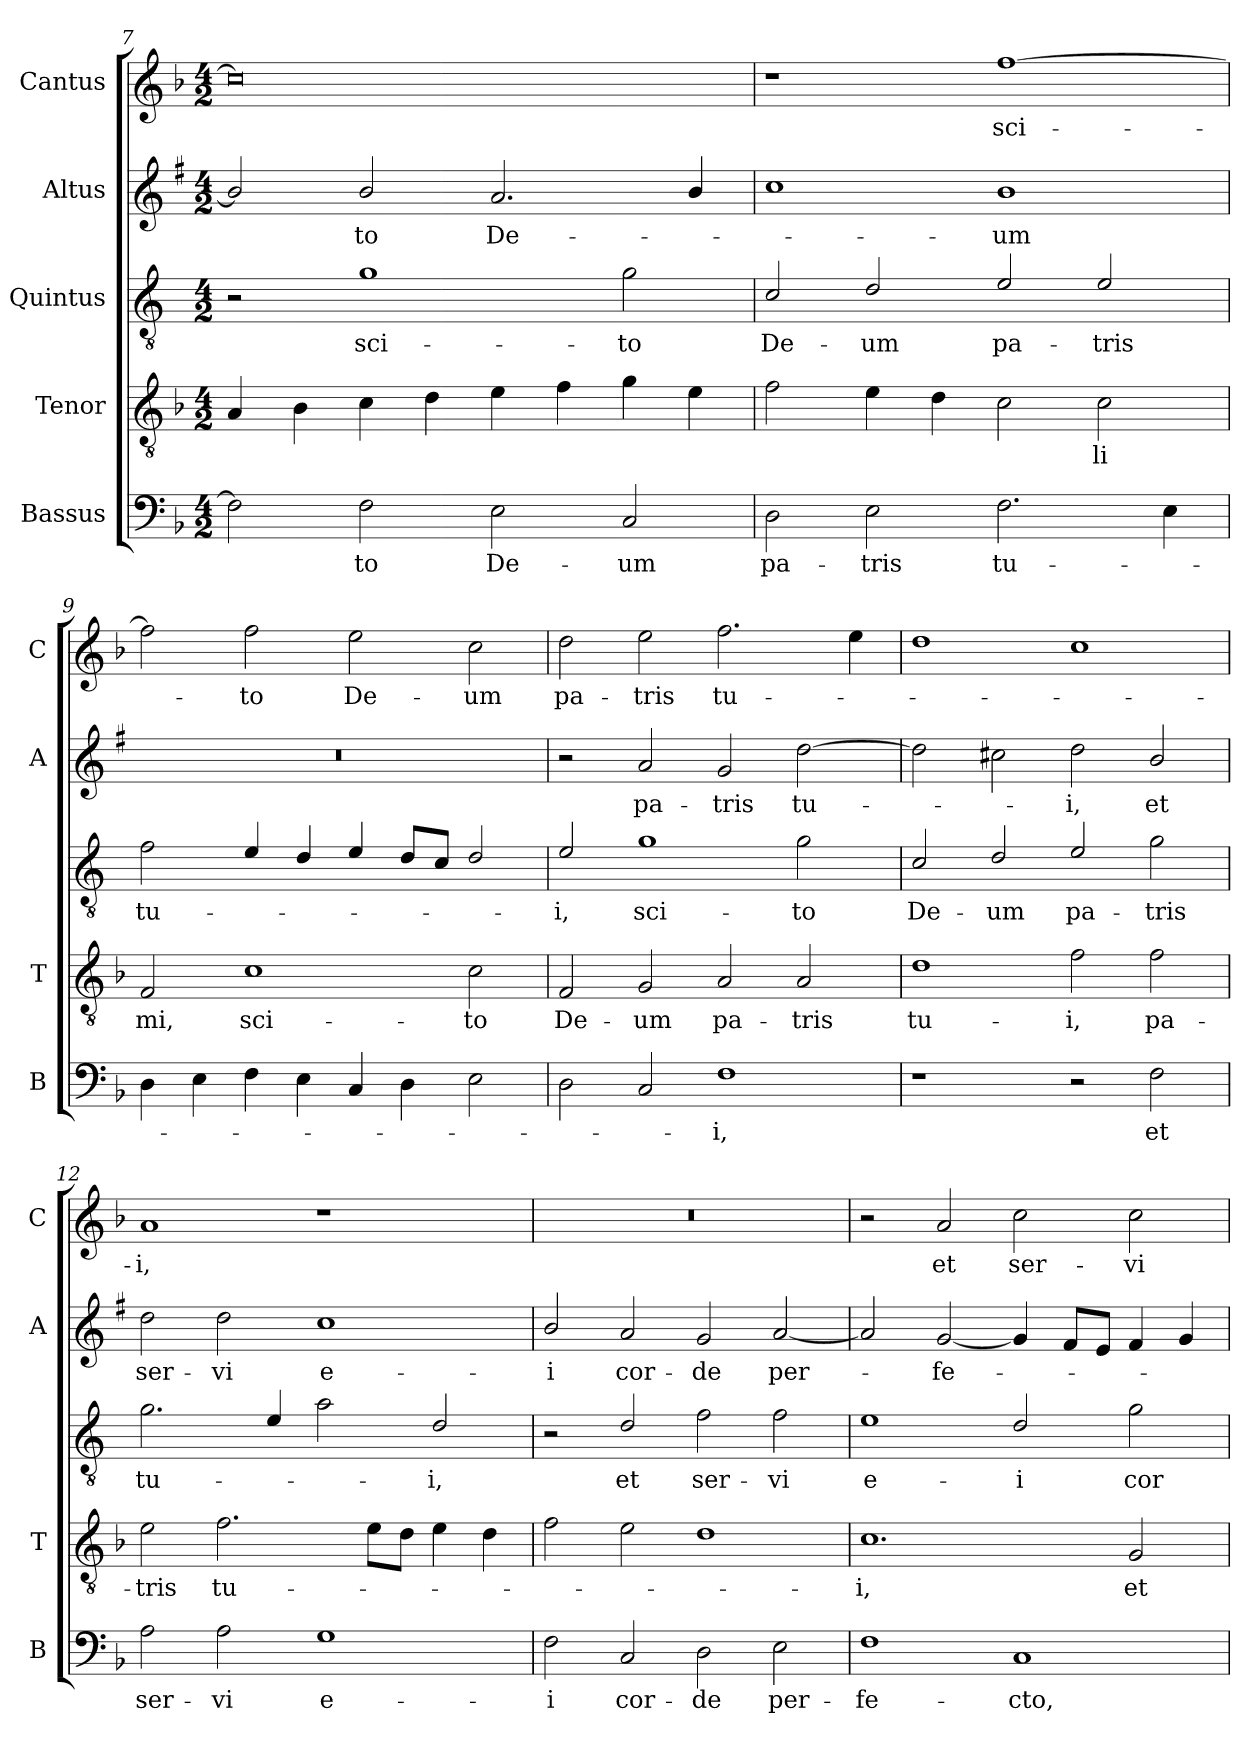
**kern	**text	**kern	**text	**kern	**text	**kern	**text	**kern	**text
*part5	*part5	*part4	*part4	*part3	*part3	*part2	*part2	*part1	*part1
*staff5	*staff5	*staff4	*staff4	*staff3	*staff3	*staff2	*staff2	*staff1	*staff1
*I"Bassus	*	*I"Tenor	*	*I"Quintus	*	*I"Altus	*	*I"Cantus	*
*I'B	*	*I'T	*	*	*	*I'A	*	*I'C	*
*clefF4	*	*clefGv2	*	*clefGv2	*	*clefG2	*	*clefG2	*
*	*	*	*	*ITrd4c7	*	*ITrd1c2	*	*	*
*k[b-]	*	*k[b-]	*	*k[b-]	*	*k[b-]	*	*k[b-]	*
*F:	*	*F:	*	*F:	*	*F:	*	*F:	*
*M4/2	*	*M4/2	*	*M4/2	*	*M4/2	*	*M4/2	*
=7	=7	=7	=7	=7	=7	=7	=7	=7	=7
2F\]	.	4A/	.	2r	.	2a/]	.	0cc]	.
.	.	4B-\	.	.	.	.	.	.	.
!	!LO:LY:b	!	!	!	!LO:LY:b	!	!LO:LY:b	!	!
2F\	-to	4c\	.	1c	sci-	2a/	-to	.	.
.	.	4d\	.	.	.	.	.	.	.
!	!LO:LY:b	!	!	!	!	!	!LO:LY:b	!	!
2E\	De-	4e\	.	.	.	2.g/	De-	.	.
.	.	4f\	.	.	.	.	.	.	.
!	!LO:LY:b	!	!	!	!LO:LY:b	!	!	!	!
2C/	-um	4g\	.	2c\	-to	.	.	.	.
.	.	4e\	.	.	.	4a/	.	.	.
=8	=8	=8	=8	=8	=8	=8	=8	=8	=8
!	!LO:LY:b	!	!	!	!LO:LY:b	!	!	!	!
2D\	pa-	2f\	.	2F/	De-	1b-	.	1r	.
!	!LO:LY:b	!	!	!	!LO:LY:b	!	!	!	!
2E\	-tris	4e\	.	2G/	-um	.	.	.	.
.	.	4d\	.	.	.	.	.	.	.
!	!LO:LY:b	!	!	!	!LO:LY:b	!	!LO:LY:b	!	!LO:LY:b
2.F\	tu-	2c\	.	2A/	pa-	1a	-um	[1ff	sci-
!	!	!	!LO:LY:b	!	!LO:LY:b	!	!	!	!
.	.	2c\	-li	2A/	-tris	.	.	.	.
4E\	.	.	.	.	.	.	.	.	.
=9	=9	=9	=9	=9	=9	=9	=9	=9	=9
!	!	!	!LO:LY:b	!	!LO:LY:b	!	!	!	!
4D\	.	2F/	mi,	2B-\	tu-	0r	.	2ff\]	.
4E\	.	.	.	.	.	.	.	.	.
!	!	!	!LO:LY:b	!	!	!	!	!	!LO:LY:b
4F\	.	1c	sci-	4A/	.	.	.	2ff\	-to
4E\	.	.	.	4G/	.	.	.	.	.
!	!	!	!	!	!	!	!	!	!LO:LY:b
4C/	.	.	.	4A/	.	.	.	2ee\	De-
4D\	.	.	.	8G/L	.	.	.	.	.
.	.	.	.	8F/J	.	.	.	.	.
!	!	!	!LO:LY:b	!	!	!	!	!	!LO:LY:b
2E\	.	2c\	-to	2G/	.	.	.	2cc\	-um
=10	=10	=10	=10	=10	=10	=10	=10	=10	=10
!	!	!	!LO:LY:b	!	!LO:LY:b	!	!	!	!LO:LY:b
2D\	.	2F/	De-	2A/	-i,	2r	.	2dd\	pa-
!	!	!	!LO:LY:b	!	!LO:LY:b	!	!LO:LY:b	!	!LO:LY:b
2C/	.	2G/	-um	1c	sci-	2g/	pa-	2ee\	-tris
!	!LO:LY:b	!	!LO:LY:b	!	!	!	!LO:LY:b	!	!LO:LY:b
1F	-i,	2A/	pa-	.	.	2f/	-tris	2.ff\	tu-
!	!	!	!LO:LY:b	!	!LO:LY:b	!	!LO:LY:b	!	!
.	.	2A/	-tris	2c\	-to	[2cc\	tu-	.	.
.	.	.	.	.	.	.	.	4ee\	.
=11	=11	=11	=11	=11	=11	=11	=11	=11	=11
!	!	!	!LO:LY:b	!	!LO:LY:b	!	!	!	!
1r	.	1d	tu-	2F/	De-	2cc\]	.	1dd	.
!	!	!	!	!	!LO:LY:b	!	!	!	!
.	.	.	.	2G/	-um	2bn\	.	.	.
!	!	!	!LO:LY:b	!	!LO:LY:b	!	!LO:LY:b	!	!
2r	.	2f\	-i,	2A/	pa-	2cc\	-i,	1cc	.
!	!LO:LY:b	!	!LO:LY:b	!	!LO:LY:b	!	!LO:LY:b	!	!
2F\	et	2f\	pa-	2c\	-tris	2a/	et	.	.
!!LO:LB:g=z
=12	=12	=12	=12	=12	=12	=12	=12	=12	=12
!	!LO:LY:b	!	!LO:LY:b	!	!LO:LY:b	!	!LO:LY:b	!	!LO:LY:b
2A\	ser-	2e\	-tris	2.c\	tu-	2cc\	ser-	1a	-i,
!	!LO:LY:b	!	!LO:LY:b	!	!	!	!LO:LY:b	!	!
2A\	-vi	2.f\	tu-	.	.	2cc\	-vi	.	.
.	.	.	.	4A/	.	.	.	.	.
!	!LO:LY:b	!	!	!	!	!	!LO:LY:b	!	!
1G	e-	.	.	2d\	.	1b-	e-	1r	.
.	.	8e\L	.	.	.	.	.	.	.
.	.	8d\J	.	.	.	.	.	.	.
!	!	!	!	!	!LO:LY:b	!	!	!	!
.	.	4e\	.	2G/	-i,	.	.	.	.
.	.	4d\	.	.	.	.	.	.	.
=13	=13	=13	=13	=13	=13	=13	=13	=13	=13
!	!LO:LY:b	!	!	!	!	!	!LO:LY:b	!	!
2F\	-i	2f\	.	2r	.	2a/	-i	0r	.
!	!LO:LY:b	!	!	!	!LO:LY:b	!	!LO:LY:b	!	!
2C/	cor-	2e\	.	2G/	et	2g/	cor-	.	.
!	!LO:LY:b	!	!	!	!LO:LY:b	!	!LO:LY:b	!	!
2D\	-de	1d	.	2B-\	ser-	2f/	-de	.	.
!	!LO:LY:b	!	!	!	!LO:LY:b	!	!LO:LY:b	!	!
2E\	per-	.	.	2B-\	-vi	[2g/	per-	.	.
=14	=14	=14	=14	=14	=14	=14	=14	=14	=14
!	!LO:LY:b	!	!LO:LY:b	!	!LO:LY:b	!	!	!	!
1F	-fe-	1.c	-i,	1A	e-	2g/]	.	2r	.
!	!	!	!	!	!	!	!LO:LY:b	!	!LO:LY:b
.	.	.	.	.	.	[2f/	-fe-	2a/	et
!	!LO:LY:b	!	!	!	!LO:LY:b	!	!	!	!LO:LY:b
1C	-cto,	.	.	2G/	-i	4f/]	.	2cc\	ser-
.	.	.	.	.	.	8e/L	.	.	.
.	.	.	.	.	.	8d/J	.	.	.
!	!	!	!LO:LY:b	!	!LO:LY:b	!	!	!	!LO:LY:b
.	.	2G/	et	2c\	cor-	4e/	.	2cc\	-vi
.	.	.	.	.	.	4f/	.	.	.
=	=	=	=	=	=	=	=	=	=
*-	*-	*-	*-	*-	*-	*-	*-	*-	*-
